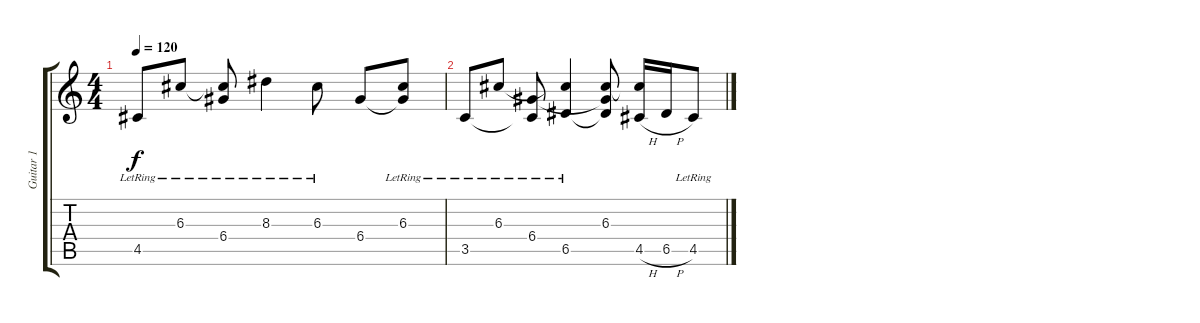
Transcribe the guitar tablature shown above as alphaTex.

\track ("Guitar 1" "Guitar 1") {instrument electricguitarclean}
\staff {score tabs}
\tuning (E4 B3 G3 D3 A2 E2) {hide}
\ts (4 4)
\tempo 120
\clef g2
\ks c
4.5{lr}.8{dy f} 6.3{lr}.8 (6.3{t} 6.4{lr}).8 8.3{lr}.4 6.3{lr}.8 6.4.8 (6.3{lr} 6.4{t}).8 |
3.5{lr}.8 6.3{lr}.8 (6.4{lr} 3.5{t}).8 (6.3{t} 6.5{lr}).4 (6.3 6.4{t} 6.5{t}).8 (6.3{t} 4.5{h}).16 6.5{h}.16 4.5{lr}.8
